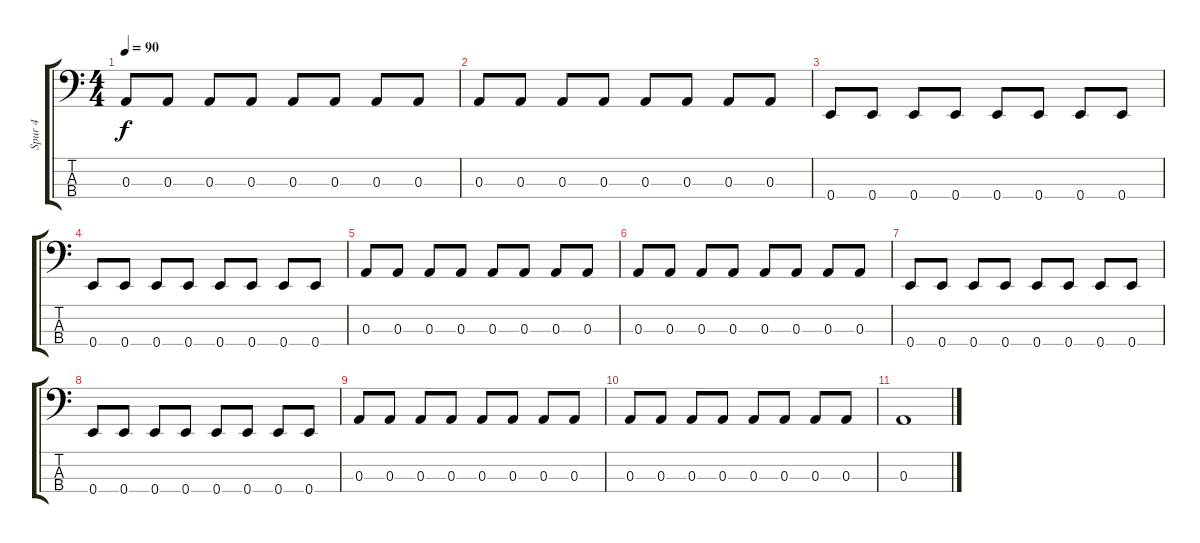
\track ("Spur 4" "Spur 4") {instrument electricbassfinger}
\staff {score tabs}
\tuning (G2 D2 A1 E1) {hide}
\ts (4 4)
\tempo 90
\clef f4
\ks c
0.3.8{dy f} 0.3.8 0.3.8 0.3.8 0.3.8 0.3.8 0.3.8 0.3.8 |
0.3.8 0.3.8 0.3.8 0.3.8 0.3.8 0.3.8 0.3.8 0.3.8 |
0.4.8 0.4.8 0.4.8 0.4.8 0.4.8 0.4.8 0.4.8 0.4.8 |
0.4.8 0.4.8 0.4.8 0.4.8 0.4.8 0.4.8 0.4.8 0.4.8 |
0.3.8 0.3.8 0.3.8 0.3.8 0.3.8 0.3.8 0.3.8 0.3.8 |
0.3.8 0.3.8 0.3.8 0.3.8 0.3.8 0.3.8 0.3.8 0.3.8 |
0.4.8 0.4.8 0.4.8 0.4.8 0.4.8 0.4.8 0.4.8 0.4.8 |
0.4.8 0.4.8 0.4.8 0.4.8 0.4.8 0.4.8 0.4.8 0.4.8 |
0.3.8 0.3.8 0.3.8 0.3.8 0.3.8 0.3.8 0.3.8 0.3.8 |
0.3.8 0.3.8 0.3.8 0.3.8 0.3.8 0.3.8 0.3.8 0.3.8 |
0.3.1
